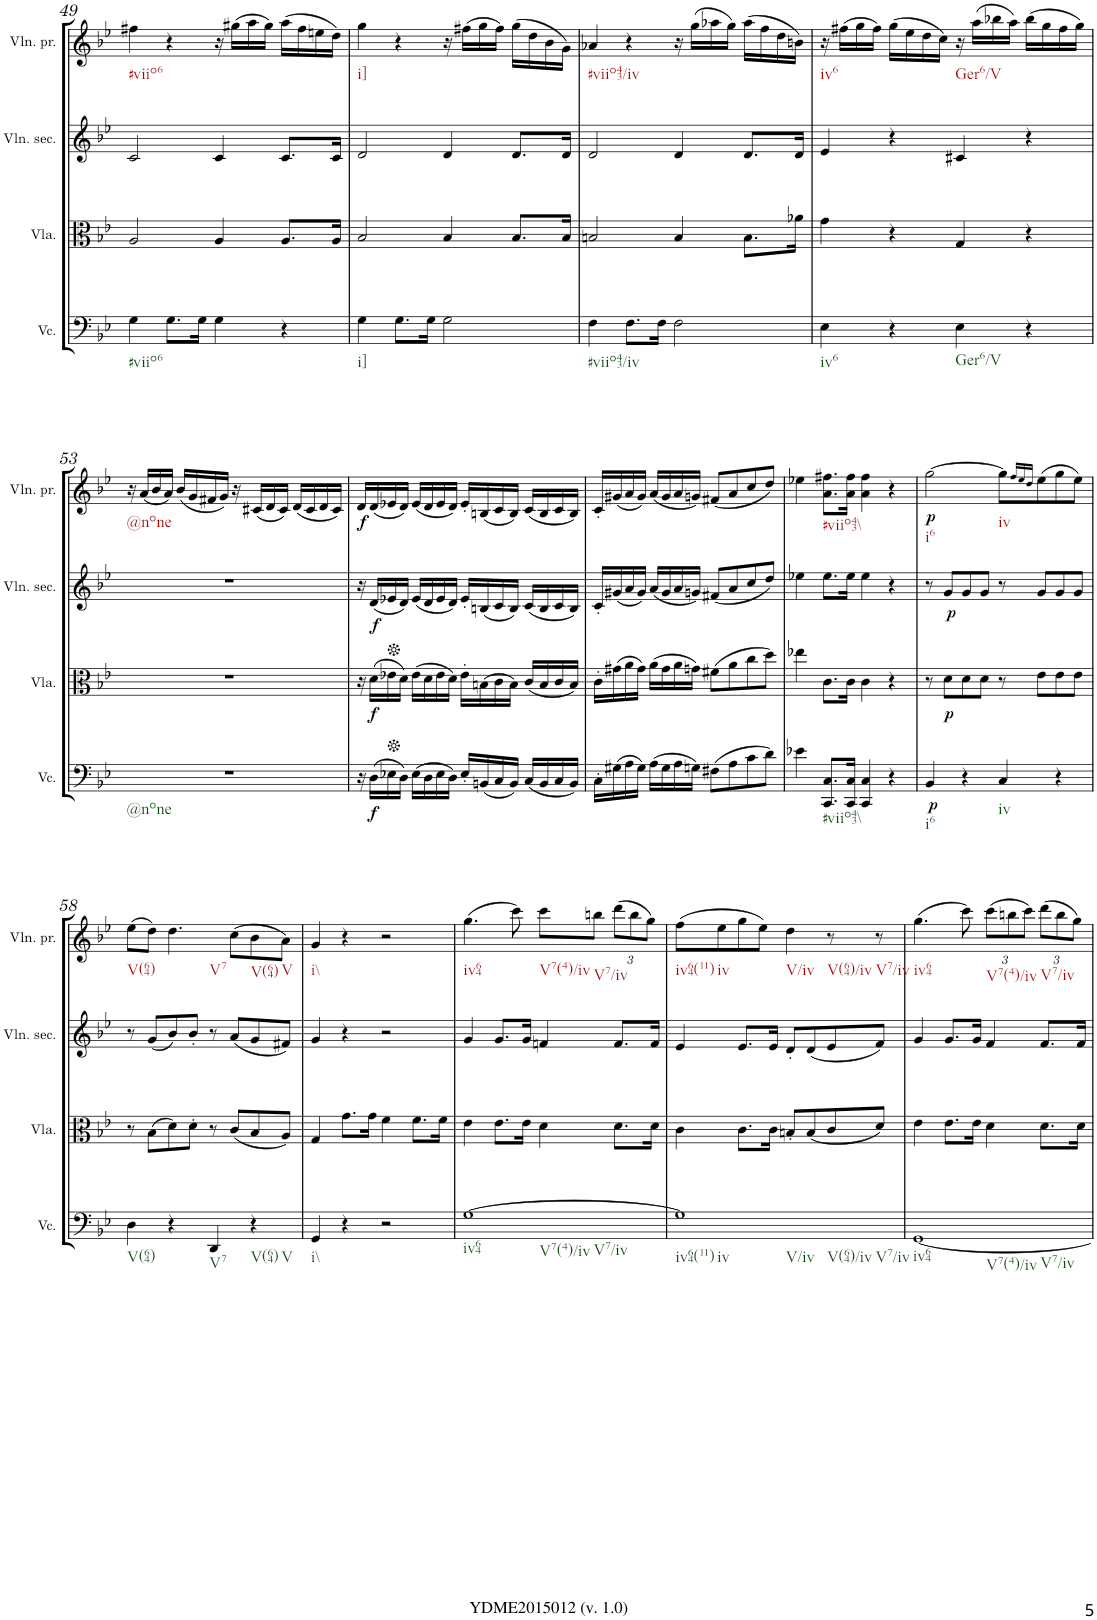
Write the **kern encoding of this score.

**kern	**dynam	**kern	**dynam	**kern	**dynam	**kern	**dynam
*part4	*part4	*part3	*part3	*part2	*part2	*part1	*part1
*staff4	*staff4	*staff3	*staff3	*staff2	*staff2	*staff1	*staff1
*I"Violoncelle	*	*I"Viola	*	*I"Violino secondo	*	*I"Violino primo	*
*I'Vc.	*	*I'Vla.	*	*I'Vln. sec.	*	*I'Vln. pr.	*
!!LO:PB:g=z
*clefF4	*	*clefC3	*	*clefG2	*	*clefG2	*
*k[b-e-]	*	*k[b-e-]	*	*k[b-e-]	*	*k[b-e-]	*
*B-:	*	*B-:	*	*B-:	*	*B-:	*
*M2/2	*	*M2/2	*	*M2/2	*	*M2/2	*
*met(c|)	*	*met(c|)	*	*met(c|)	*	*met(c|)	*
=49	=49	=49	=49	=49	=49	=49	=49
!	!	!	!	!	!	!LO:TX:b:t=#viio6	!
!LO:TX:b:t=#viio6	!	!	!	!	!	!	!
4G\	.	2A/	.	2c/	.	4ff#X\	.
8.G\L	.	.	.	.	.	4r	.
16G\Jk	.	.	.	.	.	.	.
4G\	.	4A/	.	4c/	.	16r	.
.	.	.	.	.	.	(>16gg#X\LL	.
.	.	.	.	.	.	16aa\	.
.	.	.	.	.	.	16gg#\JJ)	.
4r	.	8.A/L	.	8.c/L	.	(>16aa\LL	.
.	.	.	.	.	.	16ff#\	.
.	.	.	.	.	.	16een\	.
.	.	16A/Jk	.	16c/Jk	.	16dd\JJ)	.
=50	=50	=50	=50	=50	=50	=50	=50
!	!	!	!	!	!	!LO:TX:b:t=i]	!
!LO:TX:b:t=i]	!	!	!	!	!	!	!
4G\	.	2B-/	.	2d/	.	4gg\	.
8.G\L	.	.	.	.	.	4r	.
16G\Jk	.	.	.	.	.	.	.
2G\	.	4B-/	.	4d/	.	16r	.
.	.	.	.	.	.	(>16ff#X\LL	.
.	.	.	.	.	.	16gg\	.
.	.	.	.	.	.	16ff#\JJ)	.
.	.	8.B-/L	.	8.d/L	.	(>16gg\LL	.
.	.	.	.	.	.	16dd\	.
.	.	.	.	.	.	16b-\	.
.	.	16B-/Jk	.	16d/Jk	.	16g\JJ)	.
=51	=51	=51	=51	=51	=51	=51	=51
!	!	!	!	!	!	!LO:TX:b:t=#viio43/iv	!
!LO:TX:b:t=#viio43/iv	!	!	!	!	!	!	!
4F\	.	2Bn/	.	2d/	.	4a-X/	.
8.F\L	.	.	.	.	.	4r	.
16F\Jk	.	.	.	.	.	.	.
2F\	.	4B/	.	4d/	.	16r	.
.	.	.	.	.	.	(>16gg\LL	.
.	.	.	.	.	.	16aa-X\	.
.	.	.	.	.	.	16gg\JJ)	.
.	.	8.B\L	.	8.d/L	.	(>16aa-\LL	.
.	.	.	.	.	.	16ff\	.
.	.	.	.	.	.	16dd\	.
.	.	16a-X\Jk	.	16d/Jk	.	16bn\JJ)	.
=52	=52	=52	=52	=52	=52	=52	=52
!	!	!	!	!	!	!LO:TX:b:t=iv6	!
!LO:TX:b:t=iv6	!	!	!	!	!	!	!
4E-\	.	4g\	.	4e-/	.	16r	.
.	.	.	.	.	.	(>16ff#X\LL	.
.	.	.	.	.	.	16gg\	.
.	.	.	.	.	.	16ff#\JJ)	.
4r	.	4r	.	4r	.	(>16gg\LL	.
.	.	.	.	.	.	16ee-\	.
.	.	.	.	.	.	16dd\	.
.	.	.	.	.	.	16cc\JJ)	.
!	!	!	!	!	!	!LO:TX:b:t=Ger6/V	!
!LO:TX:b:t=Ger6/V	!	!	!	!	!	!	!
4E-\	.	4G/	.	4c#X/	.	16r	.
.	.	.	.	.	.	(>16aa\LL	.
.	.	.	.	.	.	16bb-X\	.
.	.	.	.	.	.	16aa\JJ)	.
4r	.	4r	.	4r	.	(>16bb-\LL	.
.	.	.	.	.	.	16gg\	.
.	.	.	.	.	.	16ff#\	.
.	.	.	.	.	.	16gg\JJ)	.
!!LO:LB:g=z
=53	=53	=53	=53	=53	=53	=53	=53
!	!	!	!	!	!	!LO:TX:b:t=@none	!
!LO:TX:b:t=@none	!	!	!	!	!	!	!
1r	.	1r	.	1r	.	16r	.
.	.	.	.	.	.	(<16a/LL	.
.	.	.	.	.	.	16b-/	.
.	.	.	.	.	.	16a/JJ)	.
.	.	.	.	.	.	(<16b-/LL	.
.	.	.	.	.	.	16g/	.
.	.	.	.	.	.	16f#X/	.
.	.	.	.	.	.	16g/JJ)	.
.	.	.	.	.	.	16r	.
.	.	.	.	.	.	(<16c#X/LL	.
.	.	.	.	.	.	16d/	.
.	.	.	.	.	.	16c#/JJ)	.
.	.	.	.	.	.	(<16d/LL	.
.	.	.	.	.	.	16c#/	.
.	.	.	.	.	.	16d/	.
.	.	.	.	.	.	16c#/JJ)	.
=54	=54	=54	=54	=54	=54	=54	=54
!	!	!	!	!	!	!	!LO:DY:b
16r	.	16r	.	16r	.	16d/LL	f
!	!LO:DY:b	!	!LO:DY:b	!	!LO:DY:b	!	!
(>16D\LL	f	(>16d\LL	f	(<16d/LL	f	(<16d/	.
16E-X\	.	16e-X\	.	16e-X/	.	16e-X/	.
16D\JJ)	.	16d\JJ)	.	16d/JJ)	.	16d/JJ)	.
(>16E-\LL	.	(>16e-\LL	.	(<16e-/LL	.	(<16e-/LL	.
16D\	.	16d\	.	16d/	.	16d/	.
16E-\	.	16e-\	.	16e-/	.	16e-/	.
16D\JJ)	.	16d\JJ)	.	16d/JJ)	.	16d/JJ)	.
16E-'/LL	.	16e-'\LL	.	16e-'/LL	.	16e-'/LL	.
(<16BBn/	.	(>16Bn\	.	(<16Bn/	.	(<16Bn/	.
16C/	.	16c\	.	16c/	.	16c/	.
16BB/JJ)	.	16B\JJ)	.	16B/JJ)	.	16B/JJ)	.
(<16C/LL	.	(<16c/LL	.	(<16c/LL	.	(<16c/LL	.
16BB/	.	16B/	.	16B/	.	16B/	.
16C/	.	16c/	.	16c/	.	16c/	.
16BB/JJ)	.	16B/JJ)	.	16B/JJ)	.	16B/JJ)	.
=55	=55	=55	=55	=55	=55	=55	=55
16C'\LL	.	16c'\LL	.	16c'/LL	.	16c'/LL	.
(>16G#X\	.	(>16g#X\	.	(<16g#X/	.	(<16g#X/	.
16A\	.	16a\	.	16a/	.	16a/	.
16G#\JJ)	.	16g#\JJ)	.	16g#/JJ)	.	16g#/JJ)	.
(>16A\LL	.	(>16a\LL	.	(<16a/LL	.	(<16a/LL	.
16G#\	.	16g#\	.	16g#/	.	16g#/	.
16A\	.	16a\	.	16a/	.	16a/	.
16Gn\JJ)	.	16gn\JJ)	.	16gn/JJ)	.	16gn/JJ)	.
(>8F#X\L	.	(>8f#X\L	.	(<8f#X/L	.	(<8f#X/L	.
8A\	.	8a\	.	8a/	.	8a/	.
8c\	.	8cc\	.	8cc/	.	8cc/	.
8d\J)	.	8dd\J)	.	8dd/J)	.	8dd/J)	.
=56	=56	=56	=56	=56	=56	=56	=56
4e-X\	.	4ee-X\	.	4ee-X\	.	4ee-X\	.
!	!	!	!	!	!	!LO:TX:b:t=#viio43\\	!
!LO:TX:b:t=#viio43\\	!	!	!	!	!	!	!
8.CC/ 8.C/L	.	8.c\L	.	8.ee-\L	.	8.a\ 8.ff#X\L	.
16CC/ 16C/Jk	.	16c\Jk	.	16ee-\Jk	.	16a\ 16ff#\Jk	.
4CC/ 4C/	.	4c\	.	4ee-\	.	4a\ 4ff#\	.
4r	.	4r	.	4r	.	4r	.
=57	=57	=57	=57	=57	=57	=57	=57
!	!	!	!	!	!	!LO:TX:b:t=i6	!
!LO:TX:b:t=i6	!	!	!	!	!	!	!
!	!LO:DY:b	!	!	!	!	!	!LO:DY:b
4BB-/	p	8r	.	8r	.	[2gg\	p
!	!	!	!LO:DY:b	!	!LO:DY:b	!	!
.	.	8d\L	p	8g/L	p	.	.
4r	.	8d\	.	8g/	.	.	.
.	.	8d\J	.	8g/J	.	.	.
!	!	!	!	!	!	!LO:TX:b:t=iv	!
!LO:TX:b:t=iv	!	!	!	!	!	!	!
4C/	.	8r	.	8r	.	8gg\L]	.
.	.	.	.	.	.	16qff/LL	.
.	.	.	.	.	.	16qee-/	.
.	.	.	.	.	.	16qdd/JJ	.
.	.	8e-\L	.	8g/L	.	(>8ee-\	.
4r	.	8e-\	.	8g/	.	8gg\	.
.	.	8e-\J	.	8g/J	.	8ee-\J)	.
!!LO:LB:g=z
=58	=58	=58	=58	=58	=58	=58	=58
!	!	!	!	!	!	!LO:TX:b:t=V(64)	!
!LO:TX:b:t=V(64)	!	!	!	!	!	!	!
4D\	.	8r	.	8r	.	(>8ee-\L	.
.	.	(>8B-\L	.	(<8g/L	.	8dd\J)	.
!	!	!	!	!	!	!LO:TX:b:t=V7	!
4r	.	8d\)	.	8b-/)	.	4.dd\	.
.	.	8d'\J	.	8b-'/J	.	.	.
!LO:TX:b:t=V7	!	!	!	!	!	!	!
4DD/	.	8r	.	8r	.	.	.
.	.	(<8c/L	.	(<8a/L	.	(>8cc\L	.
!	!	!	!	!	!	!LO:TX:b:t=V(64)	!
!LO:TX:b:t=V(64)	!	!	!	!	!	!	!
!LO:TX:b:t=V	!	!	!	!	!	!	!
4r	.	8B-/	.	8g/	.	8b-\	.
!	!	!	!	!	!	!LO:TX:b:t=V	!
.	.	8A/J)	.	8f#X/J)	.	8a\J)	.
=59	=59	=59	=59	=59	=59	=59	=59
!	!	!	!	!	!	!LO:TX:b:t=i\\	!
!LO:TX:b:t=i\\	!	!	!	!	!	!	!
4GG/	.	4G/	.	4g/	.	4g/	.
4r	.	8.g\L	.	4r	.	4r	.
.	.	16g\Jk	.	.	.	.	.
2r	.	4f\	.	2r	.	2r	.
.	.	8.f\L	.	.	.	.	.
.	.	16f\Jk	.	.	.	.	.
=60	=60	=60	=60	=60	=60	=60	=60
!	!	!	!	!	!	!LO:TX:b:t=iv64	!
!LO:TX:b:t=iv64	!	!	!	!	!	!	!
!LO:TX:b:t=V7(4)/iv	!	!	!	!	!	!	!
!LO:TX:b:t=V7/iv	!	!	!	!	!	!	!
[1G	.	4e-\	.	4g/	.	(>4.gg\	.
.	.	8.e-\L	.	8.g/L	.	.	.
.	.	.	.	.	.	8ccc\)	.
.	.	16e-\Jk	.	16g/Jk	.	.	.
!	!	!	!	!	!	!LO:TX:b:t=V7(4)/iv	!
.	.	4d\	.	4fn/	.	8ccc\L	.
!	!	!	!	!	!	!LO:TX:b:t=V7/iv	!
.	.	.	.	.	.	8bbn\J	.
*	*	*	*	*	*	*Xbrackettup	*
.	.	8.d\L	.	8.f/L	.	(>12ddd\L	.
.	.	.	.	.	.	12bb\	.
.	.	.	.	.	.	12gg\J)	.
.	.	16d\Jk	.	16f/Jk	.	.	.
=61	=61	=61	=61	=61	=61	=61	=61
!	!	!	!	!	!	!LO:TX:b:t=iv64(11)	!
!LO:TX:b:t=iv64(11)	!	!	!	!	!	!	!
!LO:TX:b:t=iv	!	!	!	!	!	!	!
!LO:TX:b:t=V/iv	!	!	!	!	!	!	!
!LO:TX:b:t=V(64)/iv	!	!	!	!	!	!	!
!LO:TX:b:t=V7/iv	!	!	!	!	!	!	!
1G]	.	4c\	.	4e-/	.	(>8ff\L	.
!	!	!	!	!	!	!LO:TX:b:t=iv	!
.	.	.	.	.	.	8ee-\	.
.	.	8.c\L	.	8.e-/L	.	8gg\	.
.	.	.	.	.	.	8ee-\J)	.
.	.	16c\Jk	.	16e-/Jk	.	.	.
!	!	!	!	!	!	!LO:TX:b:t=V/iv	!
.	.	8Bn'/L	.	8d'/L	.	4dd\	.
.	.	(<8B/	.	(<8d/	.	.	.
!	!	!	!	!	!	!LO:TX:b:t=V(64)/iv	!
.	.	8c/	.	8e-/	.	8r	.
!	!	!	!	!	!	!LO:TX:b:t=V7/iv	!
.	.	8d/J)	.	8f/J)	.	8r	.
=62	=62	=62	=62	=62	=62	=62	=62
!	!	!	!	!	!	!LO:TX:b:t=iv64	!
!LO:TX:b:t=iv64	!	!	!	!	!	!	!
!LO:TX:b:t=V7(4)/iv	!	!	!	!	!	!	!
!LO:TX:b:t=V7/iv	!	!	!	!	!	!	!
[1GG	.	4e-\	.	4g/	.	(>4.gg\	.
.	.	8.e-\L	.	8.g/L	.	.	.
.	.	.	.	.	.	8ccc\)	.
.	.	16e-\Jk	.	16g/Jk	.	.	.
!	!	!	!	!	!	!LO:TX:b:t=V7(4)/iv	!
.	.	4d\	.	4f/	.	(>12ccc\L	.
.	.	.	.	.	.	12bbn\	.
.	.	.	.	.	.	12ccc\J)	.
!	!	!	!	!	!	!LO:TX:b:t=V7/iv	!
.	.	8.d\L	.	8.f/L	.	(>12ddd\L	.
.	.	.	.	.	.	12bb\	.
.	.	.	.	.	.	12gg\J)	.
.	.	16d\Jk	.	16f/Jk	.	.	.
=	=	=	=	=	=	=	=
*-	*-	*-	*-	*-	*-	*-	*-
